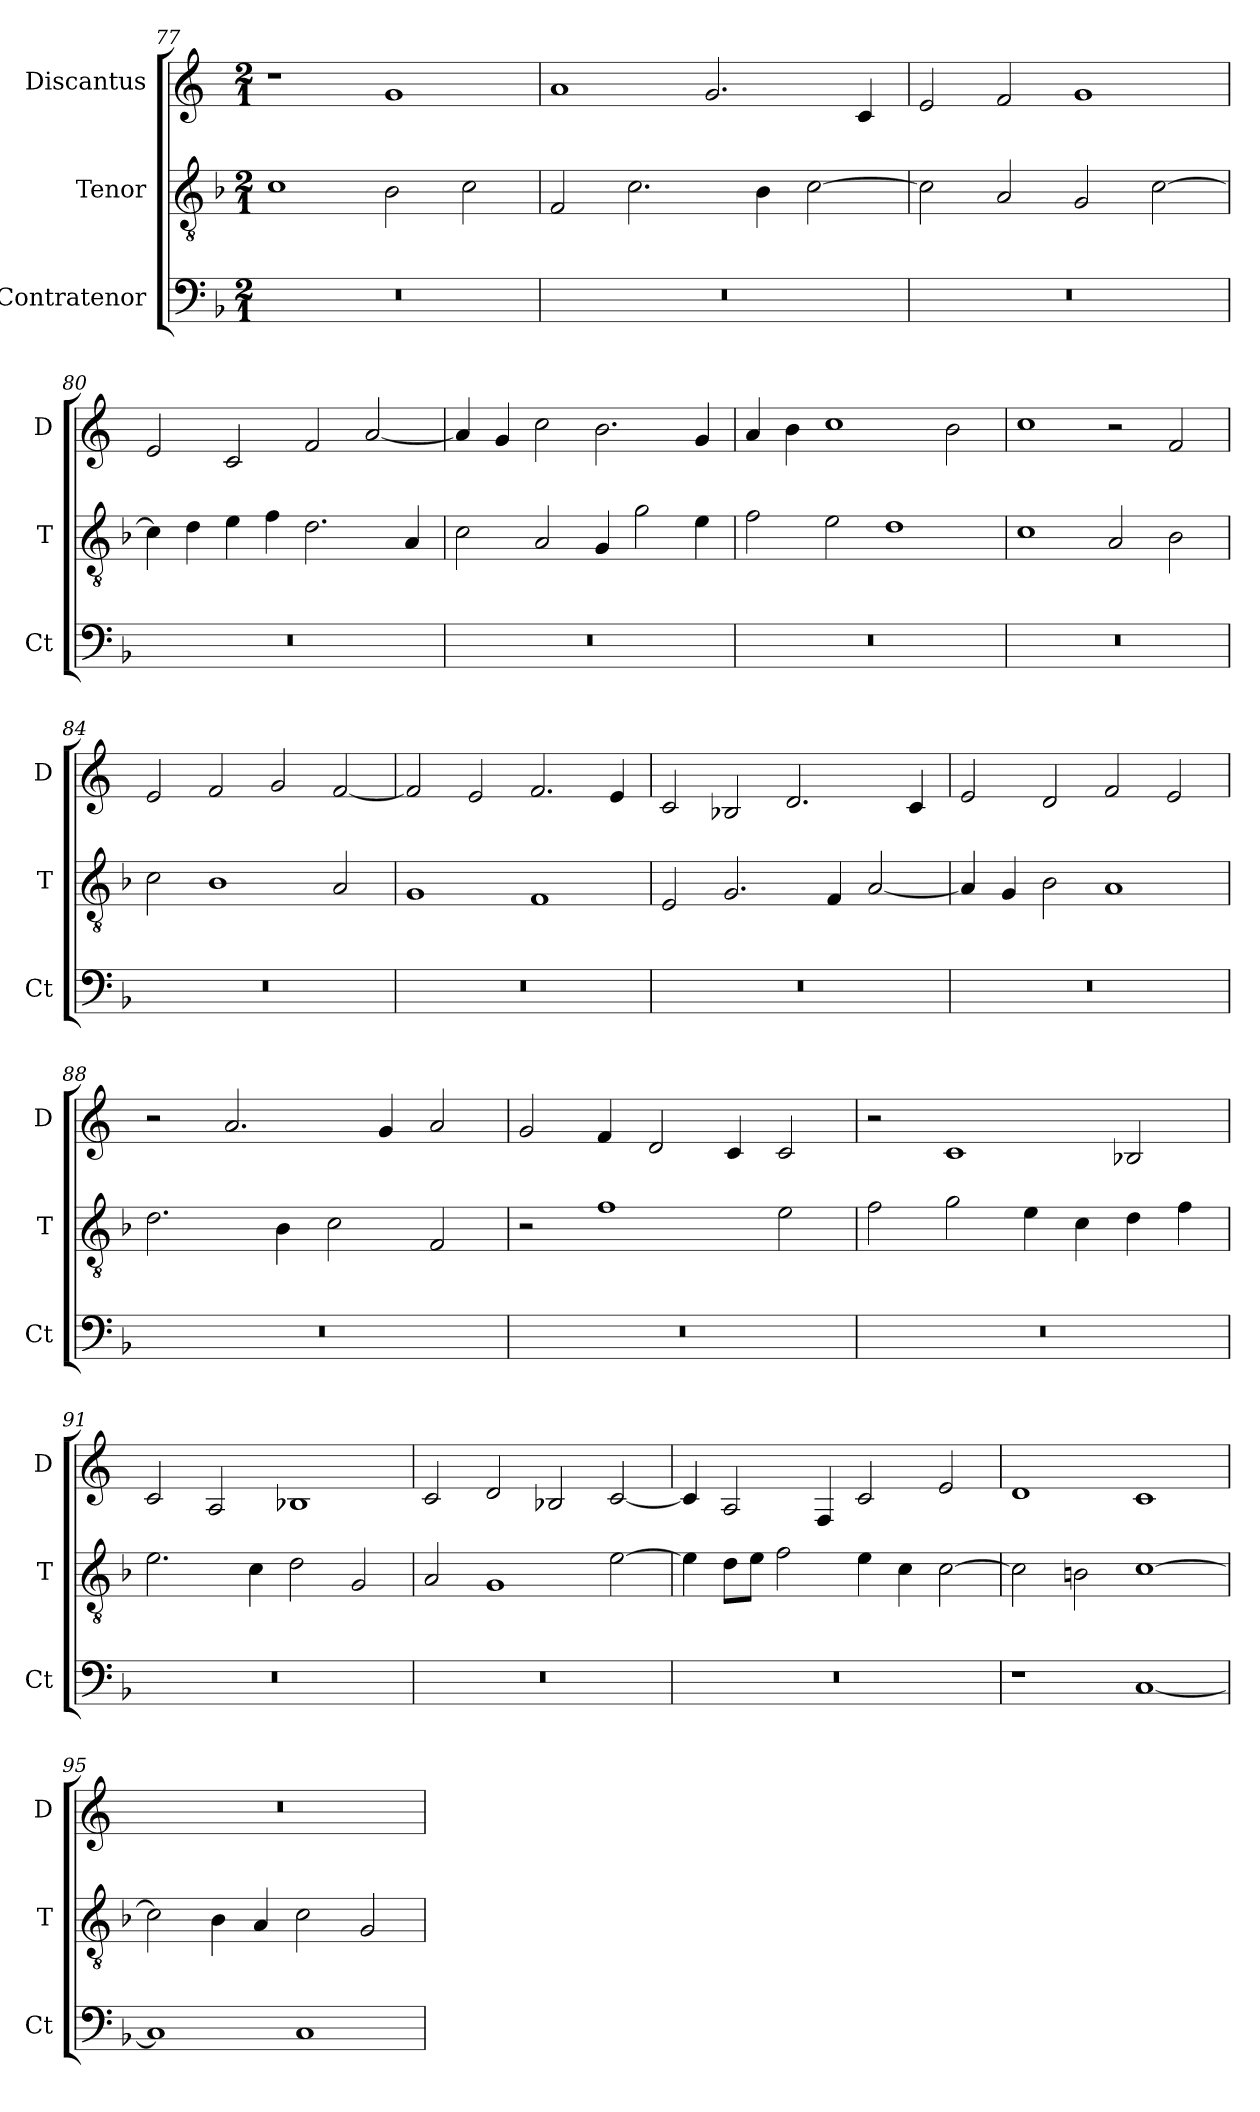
**kern	**kern	**kern
*part3	*part2	*part1
*staff3	*staff2	*staff1
*I"Contratenor	*I"Tenor	*I"Discantus
*I'Ct	*I'T	*I'D
*clefF4	*clefGv2	*clefG2
*k[b-]	*k[b-]	*k[]
*M2/1	*M2/1	*M2/1
=77	=77	=77
0r	1c	1r
.	2B-\	1g
.	2c\	.
=78	=78	=78
0r	2F/	1a
.	2.c\	.
.	.	2.g/
.	4B-\	.
.	[2c\	.
.	.	4c/
=79	=79	=79
0r	2c\]	2e/
.	2A/	2f/
.	2G/	1g
.	[2c\	.
=80	=80	=80
0r	4c\]	2e/
.	4d\	.
.	4e\	2c/
.	4f\	.
.	2.d\	2f/
.	.	[2a/
.	4A/	.
=81	=81	=81
0r	2c\	4a/]
.	.	4g/
.	2A/	2cc\
.	4G/	2.b\
.	2g\	.
.	4e\	4g/
=82	=82	=82
0r	2f\	4a/
.	.	4b\
.	2e\	1cc
.	1d	.
.	.	2b\
=83	=83	=83
0r	1c	1cc
.	2A/	2r
.	2B-\	2f/
=84	=84	=84
0r	2c\	2e/
.	1B-	2f/
.	.	2g/
.	2A/	[2f/
=85	=85	=85
0r	1G	2f/]
.	.	2e/
.	1F	2.f/
.	.	4e/
=86	=86	=86
0r	2E/	2c/
.	2.G/	2B-X/
.	.	2.d/
.	4F/	.
.	[2A/	.
.	.	4c/
=87	=87	=87
0r	4A/]	2e/
.	4G/	.
.	2B-\	2d/
.	1A	2f/
.	.	2e/
=88	=88	=88
0r	2.d\	2r
.	.	2.a/
.	4B-\	.
.	2c\	.
.	.	4g/
.	2F/	2a/
=89	=89	=89
0r	2r	2g/
.	1f	4f/
.	.	2d/
.	.	4c/
.	2e\	2c/
=90	=90	=90
0r	2f\	2r
.	2g\	1c
.	4e\	.
.	4c\	.
.	4d\	2B-X/
.	4f\	.
=91	=91	=91
0r	2.e\	2c/
.	.	2A/
.	4c\	.
.	2d\	1B-X
.	2G/	.
=92	=92	=92
0r	2A/	2c/
.	1G	2d/
.	.	2B-X/
.	[2e\	[2c/
=93	=93	=93
0r	4e\]	4c/]
.	8d\L	2A/
.	8e\J	.
.	2f\	.
.	.	4F/
.	4e\	2c/
.	4c\	.
.	[2c\	2e/
=94	=94	=94
1r	2c\]	1d
.	2Bn\	.
[1C	[1c	1c
=95	=95	=95
1C]	2c\]	0r
.	4B-\	.
.	4A/	.
1C	2c\	.
.	2G/	.
=	=	=
*-	*-	*-
